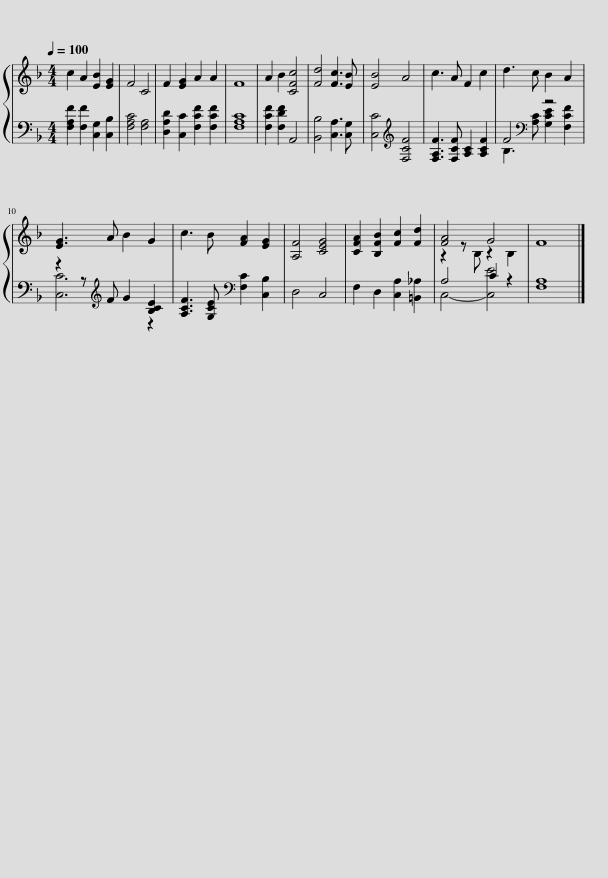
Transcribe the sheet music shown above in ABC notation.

X:1
%%score { ( 1 4 ) | ( 2 3 ) }
L:1/8
Q:1/4=100
M:4/4
I:linebreak $
K:F
V:1 treble
V:4 treble
V:2 bass
V:3 bass
V:1
 c2 A2 [EB]2 [EG]2 | F4 C4 | F2 [EG]2 A2 A2 | F8 | A2 B2 [CFc]4 | %5
 [Fd]4 [Fc]3 [EB] | [EB]4 A4 | c3 A F2 c2 | d3 c B2 A2 |$ [EG]3 A B2 G2 | %10
 c3 B [FA]2 [EG]2 | [A,F]4 [CEG]4 | [CFA]2 [B,FB]2 [Fc]2 [Fd]2 | [FA]4 G4 | F8 |] %15
V:2
 [F,A,F]2 [F,F]2 [C,G,]2 [C,B,]2 | [F,A,C]4 [F,A,]4 | [D,A,D]2 [C,C]2 [F,CF]2 [F,CF]2 | [F,A,C]8 | [F,CF]2 [F,DF]2 A,,4 | %5
 [B,,B,]4 [C,A,]3 [C,G,] | [C,C]4[K:treble] [F,CF]4 | [F,A,F]3 [F,CF] [A,C]2 [A,CF]2 | F4[K:bass] z4 |$ z2 z[K:treble] F G2 [B,CE]2 | %10
 [A,CF]3 [G,CE][K:bass] [F,C]2 [C,B,]2 | D,4 C,4 | F,2 D,2 [C,A,]2 [=B,,_A,]2 | A,4 C2 z2 | [F,A,]8 |] %15
V:3
 x8 | x8 | x8 | x8 | x8 | %5
 x8 | x4[K:treble] x4 | x8 | B,3[K:bass] [A,C] [G,CE]2 [F,CF]2 |$ [C,C]6[K:treble] z2 | %10
 x4[K:bass] x4 | x8 | x8 | C,4- [C,E]4 | x8 |] %15
V:4
 x8 | x8 | x8 | x8 | x8 | %5
 x8 | x8 | x8 | x8 |$ x8 | %10
 x8 | x8 | x8 | z2 z B, z2 B,2 | x8 |] %15
